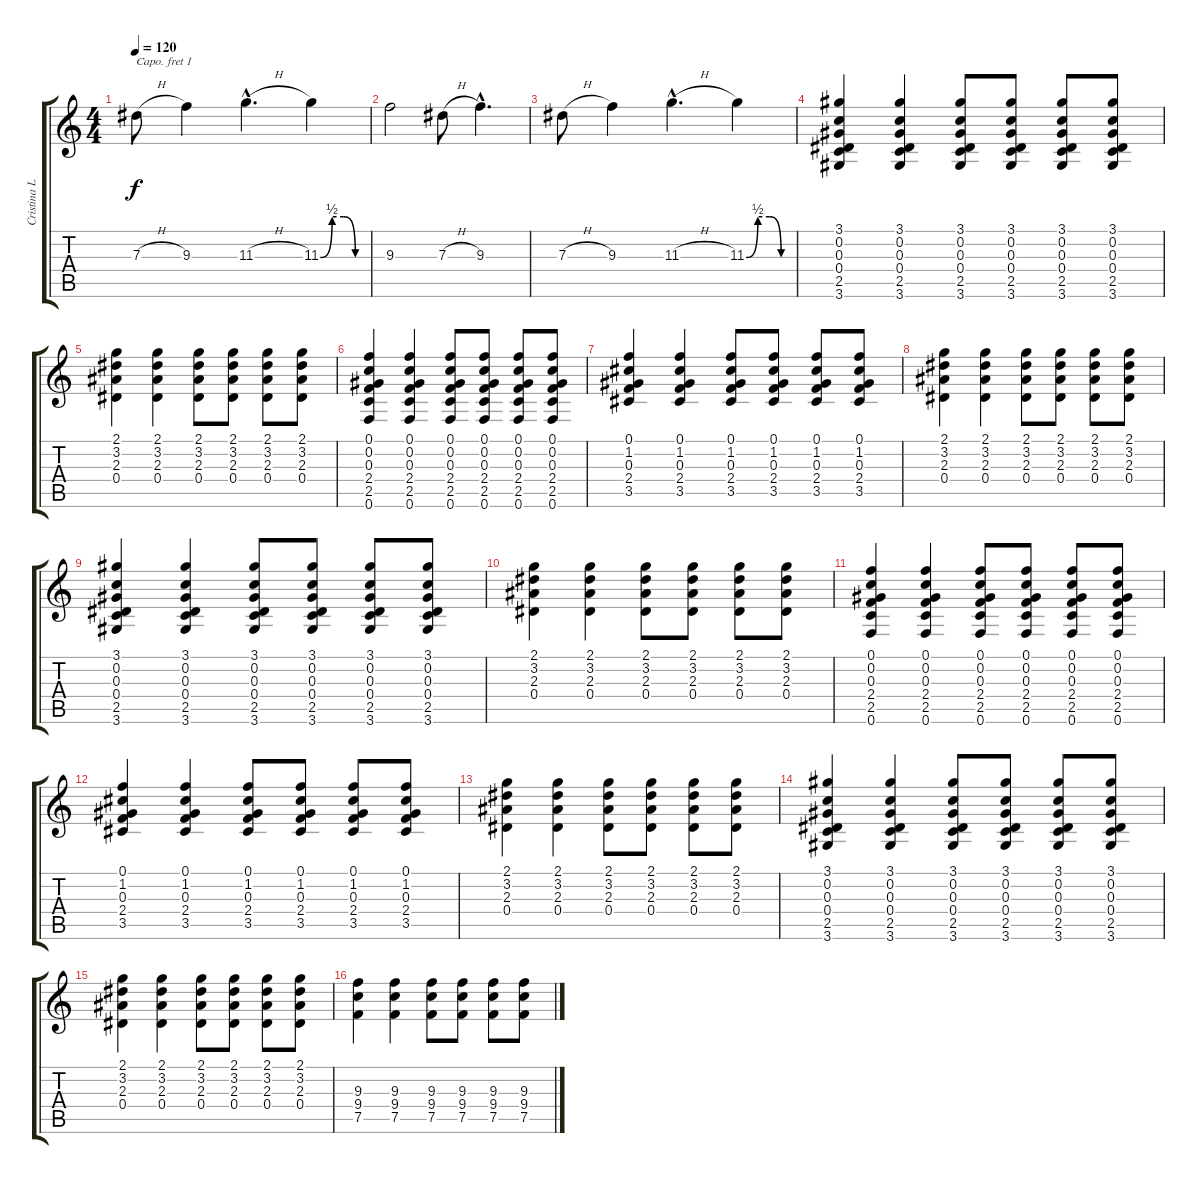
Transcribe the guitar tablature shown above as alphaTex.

\track ("Cristina Llanos" "Cristina L") {instrument electricguitarjazz}
\staff {score tabs}
\capo 1
\tuning (E4 B3 G3 D3 A2 E2) {hide}
\ts (4 4)
\tempo 120
\clef g2
\ks c
7.3{h}.8{dy f} 9.3.4 11.3{h hac}.4{d} 11.3{be (custom 0 0 15 2 30 2 45 0 60 0)}.4 |
9.3.2 7.3{h}.8 9.3{hac}.4{d} |
7.3{h}.8 9.3.4 11.3{h hac}.4{d} 11.3{be (custom 0 0 15 2 30 2 45 0 60 0)}.4 |
(3.1 0.2 0.3 0.4 2.5 3.6).4 (3.1 0.2 0.3 0.4 2.5 3.6).4 (3.1 0.2 0.3 0.4 2.5 3.6).8 (3.1 0.2 0.3 0.4 2.5 3.6).8 (3.1 0.2 0.3 0.4 2.5 3.6).8 (3.1 0.2 0.3 0.4 2.5 3.6).8 |
(2.1 3.2 2.3 0.4).4 (2.1 3.2 2.3 0.4).4 (2.1 3.2 2.3 0.4).8 (2.1 3.2 2.3 0.4).8 (2.1 3.2 2.3 0.4).8 (2.1 3.2 2.3 0.4).8 |
(0.1 0.2 0.3 2.4 2.5 0.6).4 (0.1 0.2 0.3 2.4 2.5 0.6).4 (0.1 0.2 0.3 2.4 2.5 0.6).8 (0.1 0.2 0.3 2.4 2.5 0.6).8 (0.1 0.2 0.3 2.4 2.5 0.6).8 (0.1 0.2 0.3 2.4 2.5 0.6).8 |
(0.1 1.2 0.3 2.4 3.5).4 (0.1 1.2 0.3 2.4 3.5).4 (0.1 1.2 0.3 2.4 3.5).8 (0.1 1.2 0.3 2.4 3.5).8 (0.1 1.2 0.3 2.4 3.5).8 (0.1 1.2 0.3 2.4 3.5).8 |
(2.1 3.2 2.3 0.4).4 (2.1 3.2 2.3 0.4).4 (2.1 3.2 2.3 0.4).8 (2.1 3.2 2.3 0.4).8 (2.1 3.2 2.3 0.4).8 (2.1 3.2 2.3 0.4).8 |
(3.1 0.2 0.3 0.4 2.5 3.6).4 (3.1 0.2 0.3 0.4 2.5 3.6).4 (3.1 0.2 0.3 0.4 2.5 3.6).8 (3.1 0.2 0.3 0.4 2.5 3.6).8 (3.1 0.2 0.3 0.4 2.5 3.6).8 (3.1 0.2 0.3 0.4 2.5 3.6).8 |
(2.1 3.2 2.3 0.4).4 (2.1 3.2 2.3 0.4).4 (2.1 3.2 2.3 0.4).8 (2.1 3.2 2.3 0.4).8 (2.1 3.2 2.3 0.4).8 (2.1 3.2 2.3 0.4).8 |
(0.1 0.2 0.3 2.4 2.5 0.6).4 (0.1 0.2 0.3 2.4 2.5 0.6).4 (0.1 0.2 0.3 2.4 2.5 0.6).8 (0.1 0.2 0.3 2.4 2.5 0.6).8 (0.1 0.2 0.3 2.4 2.5 0.6).8 (0.1 0.2 0.3 2.4 2.5 0.6).8 |
(0.1 1.2 0.3 2.4 3.5).4 (0.1 1.2 0.3 2.4 3.5).4 (0.1 1.2 0.3 2.4 3.5).8 (0.1 1.2 0.3 2.4 3.5).8 (0.1 1.2 0.3 2.4 3.5).8 (0.1 1.2 0.3 2.4 3.5).8 |
(2.1 3.2 2.3 0.4).4 (2.1 3.2 2.3 0.4).4 (2.1 3.2 2.3 0.4).8 (2.1 3.2 2.3 0.4).8 (2.1 3.2 2.3 0.4).8 (2.1 3.2 2.3 0.4).8 |
(3.1 0.2 0.3 0.4 2.5 3.6).4 (3.1 0.2 0.3 0.4 2.5 3.6).4 (3.1 0.2 0.3 0.4 2.5 3.6).8 (3.1 0.2 0.3 0.4 2.5 3.6).8 (3.1 0.2 0.3 0.4 2.5 3.6).8 (3.1 0.2 0.3 0.4 2.5 3.6).8 |
(2.1 3.2 2.3 0.4).4 (2.1 3.2 2.3 0.4).4 (2.1 3.2 2.3 0.4).8 (2.1 3.2 2.3 0.4).8 (2.1 3.2 2.3 0.4).8 (2.1 3.2 2.3 0.4).8 |
(9.3 9.4 7.5).4 (9.3 9.4 7.5).4 (9.3 9.4 7.5).8 (9.3 9.4 7.5).8 (9.3 9.4 7.5).8 (9.3 9.4 7.5).8
